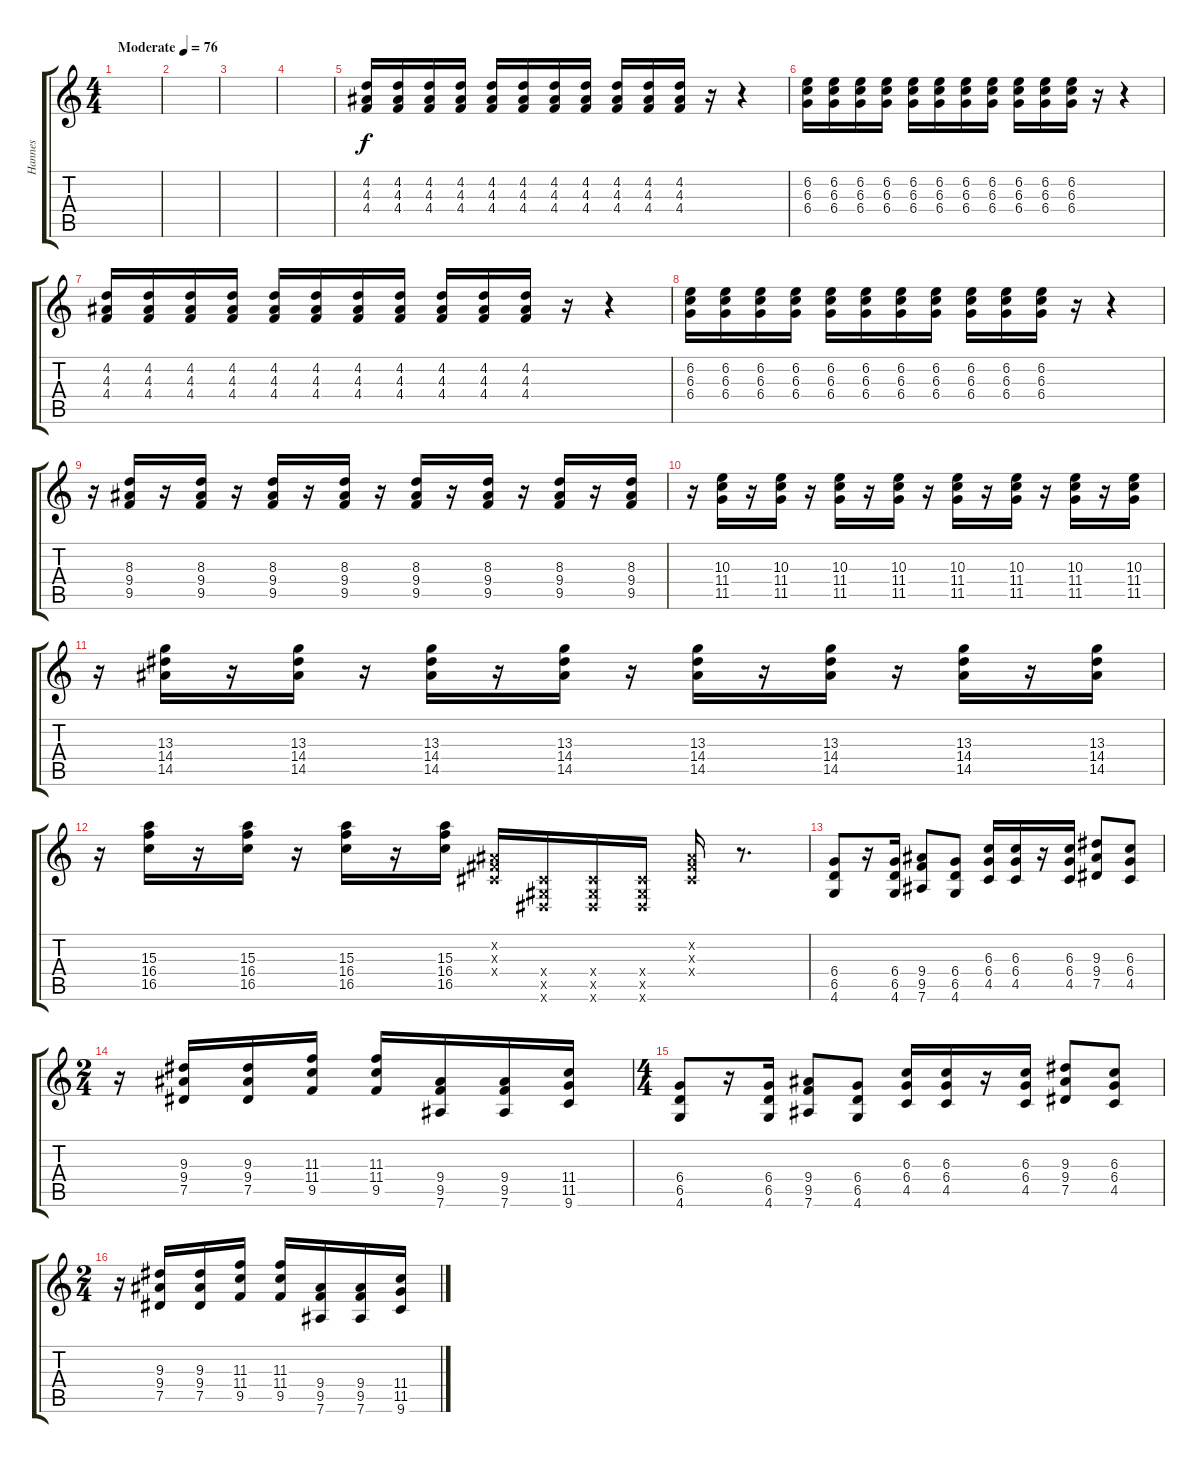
\track ("Hannes" "Hannes") {instrument distortionguitar}
\staff {score tabs}
\tuning (Eb4 Bb3 Gb3 Db3 Ab2 Eb2) {hide}
\ts (4 4)
\tempo (76 "Moderate")
\clef g2
\ks c
|
|
|
|
(4.2 4.3 4.4).16 (4.2 4.3 4.4).16 (4.2 4.3 4.4).16 (4.2 4.3 4.4).16 (4.2 4.3 4.4).16 (4.2 4.3 4.4).16 (4.2 4.3 4.4).16 (4.2 4.3 4.4).16 (4.2 4.3 4.4).16 (4.2 4.3 4.4).16 (4.2 4.3 4.4).16 r.16 r.4 |
(6.2 6.3 6.4).16 (6.2 6.3 6.4).16 (6.2 6.3 6.4).16 (6.2 6.3 6.4).16 (6.2 6.3 6.4).16 (6.2 6.3 6.4).16 (6.2 6.3 6.4).16 (6.2 6.3 6.4).16 (6.2 6.3 6.4).16 (6.2 6.3 6.4).16 (6.2 6.3 6.4).16 r.16 r.4 |
(4.2 4.3 4.4).16 (4.2 4.3 4.4).16 (4.2 4.3 4.4).16 (4.2 4.3 4.4).16 (4.2 4.3 4.4).16 (4.2 4.3 4.4).16 (4.2 4.3 4.4).16 (4.2 4.3 4.4).16 (4.2 4.3 4.4).16 (4.2 4.3 4.4).16 (4.2 4.3 4.4).16 r.16 r.4 |
(6.2 6.3 6.4).16 (6.2 6.3 6.4).16 (6.2 6.3 6.4).16 (6.2 6.3 6.4).16 (6.2 6.3 6.4).16 (6.2 6.3 6.4).16 (6.2 6.3 6.4).16 (6.2 6.3 6.4).16 (6.2 6.3 6.4).16 (6.2 6.3 6.4).16 (6.2 6.3 6.4).16 r.16 r.4 |
r.16 (8.3 9.4 9.5).16 r.16 (8.3 9.4 9.5).16 r.16 (8.3 9.4 9.5).16 r.16 (8.3 9.4 9.5).16 r.16 (8.3 9.4 9.5).16 r.16 (8.3 9.4 9.5).16 r.16 (8.3 9.4 9.5).16 r.16 (8.3 9.4 9.5).16 |
r.16 (10.3 11.4 11.5).16 r.16 (10.3 11.4 11.5).16 r.16 (10.3 11.4 11.5).16 r.16 (10.3 11.4 11.5).16 r.16 (10.3 11.4 11.5).16 r.16 (10.3 11.4 11.5).16 r.16 (10.3 11.4 11.5).16 r.16 (10.3 11.4 11.5).16 |
r.16 (13.3 14.4 14.5).16 r.16 (13.3 14.4 14.5).16 r.16 (13.3 14.4 14.5).16 r.16 (13.3 14.4 14.5).16 r.16 (13.3 14.4 14.5).16 r.16 (13.3 14.4 14.5).16 r.16 (13.3 14.4 14.5).16 r.16 (13.3 14.4 14.5).16 |
r.16 (15.3 16.4 16.5).16 r.16 (15.3 16.4 16.5).16 r.16 (15.3 16.4 16.5).16 r.16 (15.3 16.4 16.5).16 (0.2{x} 0.3{x} 0.4{x}).16 (0.4{x} 0.5{x} 0.6{x}).16 (0.4{x} 0.5{x} 0.6{x}).16 (0.4{x} 0.5{x} 0.6{x}).16 (0.2{x} 0.3{x} 0.4{x}).16 r.8{d} |
(6.4 6.5 4.6).8 r.16 (6.4 6.5 4.6).16 (9.4 9.5 7.6).8 (6.4 6.5 4.6).8 (6.3 6.4 4.5).16 (6.3 6.4 4.5).16 r.16 (6.3 6.4 4.5).16 (9.3 9.4 7.5).8 (6.3 6.4 4.5).8 |
\ts (2 4)
r.16 (9.3 9.4 7.5).16 (9.3 9.4 7.5).16 (11.3 11.4 9.5).16 (11.3 11.4 9.5).16 (9.4 9.5 7.6).16 (9.4 9.5 7.6).16 (11.4 11.5 9.6).16 |
\ts (4 4)
(6.4 6.5 4.6).8 r.16 (6.4 6.5 4.6).16 (9.4 9.5 7.6).8 (6.4 6.5 4.6).8 (6.3 6.4 4.5).16 (6.3 6.4 4.5).16 r.16 (6.3 6.4 4.5).16 (9.3 9.4 7.5).8 (6.3 6.4 4.5).8 |
\ts (2 4)
r.16 (9.3 9.4 7.5).16 (9.3 9.4 7.5).16 (11.3 11.4 9.5).16 (11.3 11.4 9.5).16 (9.4 9.5 7.6).16 (9.4 9.5 7.6).16 (11.4 11.5 9.6).16
